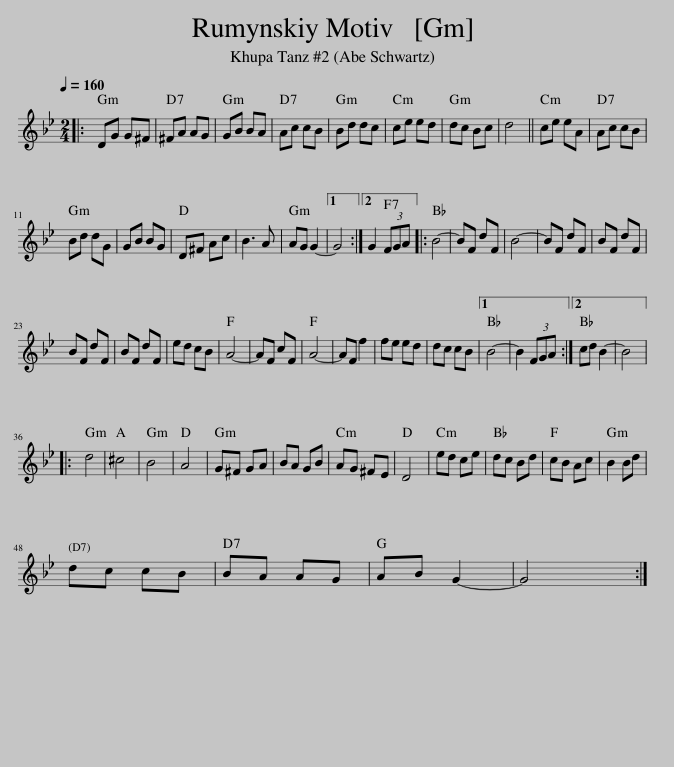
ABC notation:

X:1
L:1/8
Q:1/4=160
M:2/4
I:linebreak $
K:Gmin
V:1 treble
V:1
|: DG G^F | ^FA AG | GB BA | Ac cB | Bd dc | %5
 ce ed | dc Bc | d4 || ce eA | Ac cB |$ %10
 Bd dG | GB BG | D^F Ac | B3 A | AG G2- |1 %15
 G4 :|2 G2 (3FGA |: B4- | BF dF | B4- | %20
 BF dF | BF dF |$ BF dF | BF dF | ed cB | %25
 A4- | AF cF | A4- | AF f2 | fe ed | %30
 dc cB |1 B4- | B2 (3FGA :|2 cd B2- | B4 |:$ %35
 d4 | ^c4 | B4 | A4 | G^F GA | %40
 BA GB | AG ^FE | D4 | ed ce | dc Bd | %45
 cB Ac | B2 Bd |$ dc cB | BA AG | AB G2- | %50
 G4 :| %51
